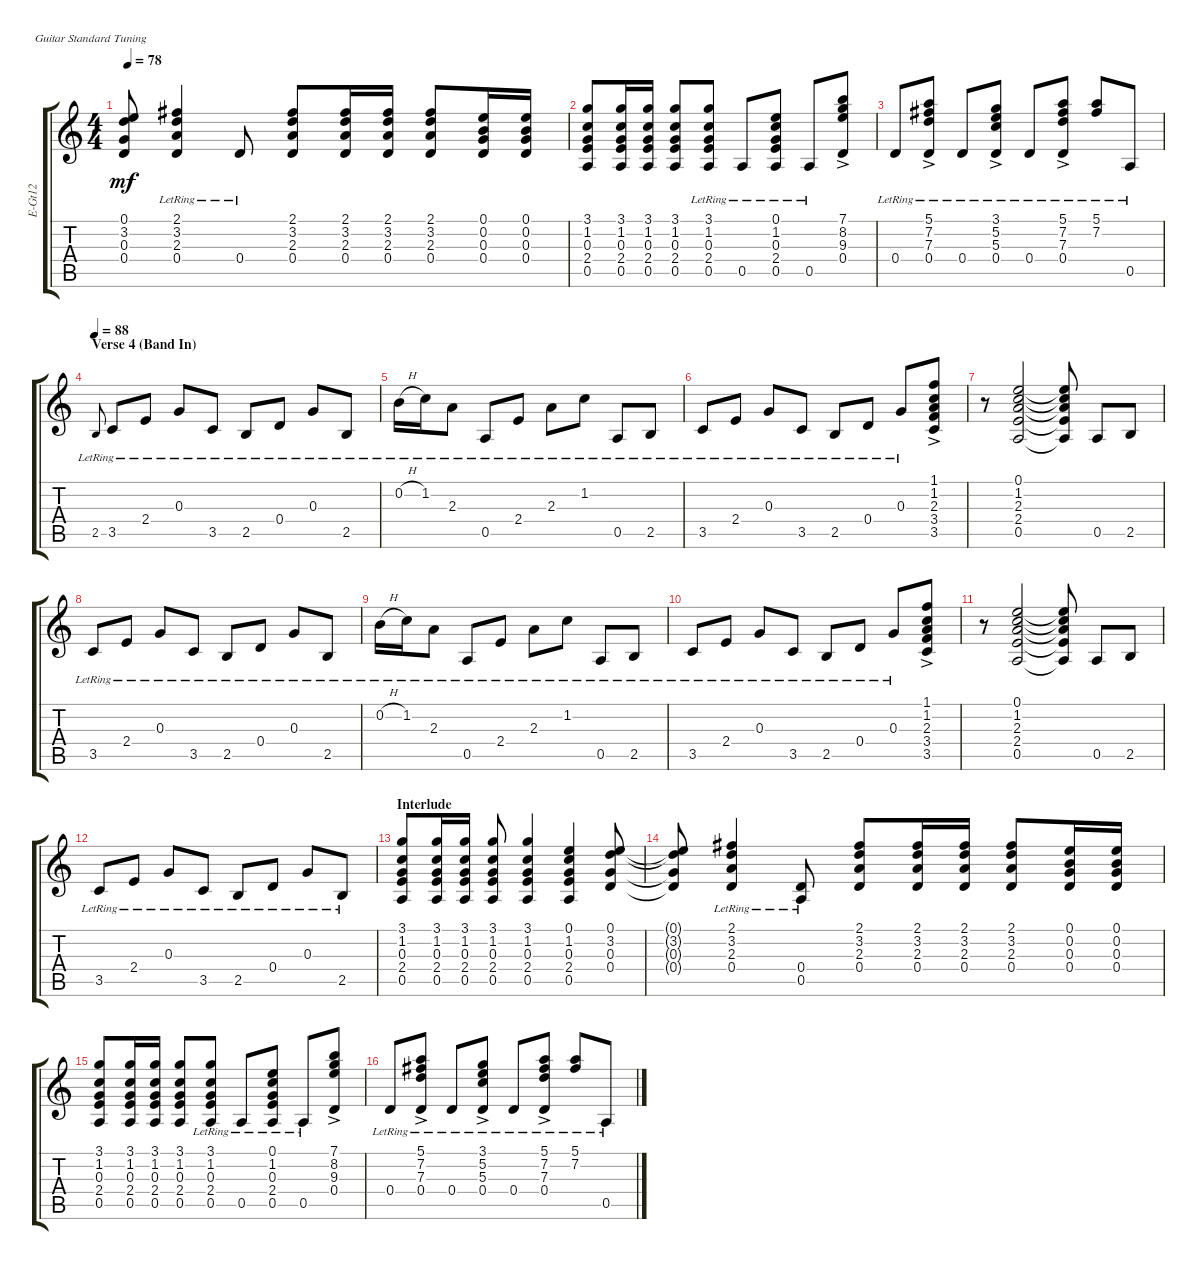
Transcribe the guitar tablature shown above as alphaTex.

\defaultSystemsLayout 4
\bracketExtendMode groupsimilarinstruments
\otherSystemsTrackNameOrientation horizontal
\track ("12 Str. Elec (Page)" "E-Gt12") {mute instrument electricguitarclean}
\staff {score tabs}
\tuning (E4 B3 G3 D3 A2 E2)
\ts (4 4)
\tempo 78
\clef g2
\ks c
(0.4{t} 0.3{t} 3.2{t} 0.1{t}).8{dy mf beam Up} (2.1{lr acc #} 3.2{lr} 2.3{lr} 0.4{lr}).4{beam Up} 0.4{lr}.8{beam Up} (0.4 2.3 3.2 2.1{acc #}).8{beam Up} (0.4 2.3 3.2 2.1{acc #}).16{beam Up} (0.4 2.3 3.2 2.1{acc #}).16{beam Up} (0.4 2.3 3.2 2.1{acc #}).8{beam Up} (0.4 0.3 0.2 0.1).16{beam Up} (0.4 0.3 0.2 0.1).16{beam Up} |
(3.1 1.2 0.3 2.4 0.5).8{beam Up} (3.1 1.2 0.3 2.4 0.5).16{beam Up} (3.1 1.2 0.3 2.4 0.5).16{beam Up} (3.1 1.2 0.3 2.4 0.5).8{beam Up} (3.1{lr} 1.2{lr} 0.3{lr} 2.4{lr} 0.5{lr}).8{beam Up} 0.5{lr}.8{beam Up} (0.1{lr} 0.5{lr} 2.4{lr} 0.3{lr} 1.2{lr}).8{beam Up} 0.5{lr}.8{beam Up} (7.1{ac} 8.2{ac} 9.3{ac} 0.4{ac}).8{beam Up} |
0.4{lr}.8{beam Up} (0.4{ac lr} 5.1{ac lr} 7.2{ac lr acc #} 7.3{ac lr}).8{beam Up} 0.4{lr}.8{beam Up} (0.4{ac lr} 3.1{ac lr} 5.2{ac lr} 5.3{ac lr}).8{beam Up} 0.4{lr}.8{beam Up} (0.4{ac lr} 7.3{ac lr} 7.2{ac lr acc #} 5.1{ac lr}).8{beam Up} (7.2{lr acc #} 5.1{lr}).8{beam Up} 0.5{lr}.8{beam Up} |
\section ("" "Verse 4 (Band In)")
\tempo 88
2.5{lr}.8{gr onbeat beam Up} 3.5{lr}.8{beam Up} 2.4{lr}.8{beam Up} 0.3{lr}.8{beam Up} 3.5{lr}.8{beam Up} 2.5{lr}.8{beam Up} 0.4{lr}.8{beam Up} 0.3{lr}.8{beam Up} 2.5{lr}.8{beam Up} |
0.2{h lr}.16{beam Down} 1.2{lr}.16{beam Down} 2.3{lr}.8{beam Down} 0.5{lr}.8{beam Up} 2.4{lr}.8{beam Up} 2.3{lr}.8{beam Down} 1.2{lr}.8{beam Down} 0.5{lr}.8{beam Up} 2.5{lr}.8{beam Up} |
3.5{lr}.8{beam Up} 2.4{lr}.8{beam Up} 0.3{lr}.8{beam Up} 3.5{lr}.8{beam Up} 2.5{lr}.8{beam Up} 0.4{lr}.8{beam Up} 0.3{lr}.8{beam Up} (3.5{ac} 3.4{ac} 2.3{ac} 1.2{ac} 1.1{ac}).8{beam Up} |
r.8{beam Down} (0.1 1.2 2.3 2.4 0.5).2{beam Up} (0.5{t} 2.4{t} 2.3{t} 1.2{t} 0.1{t}).8{beam Up} 0.5.8{beam Up} 2.5.8{beam Up} |
3.5{lr}.8{beam Up} 2.4{lr}.8{beam Up} 0.3{lr}.8{beam Up} 3.5{lr}.8{beam Up} 2.5{lr}.8{beam Up} 0.4{lr}.8{beam Up} 0.3{lr}.8{beam Up} 2.5{lr}.8{beam Up} |
0.2{h lr}.16{beam Down} 1.2{lr}.16{beam Down} 2.3{lr}.8{beam Down} 0.5{lr}.8{beam Up} 2.4{lr}.8{beam Up} 2.3{lr}.8{beam Down} 1.2{lr}.8{beam Down} 0.5{lr}.8{beam Up} 2.5{lr}.8{beam Up} |
3.5{lr}.8{beam Up} 2.4{lr}.8{beam Up} 0.3{lr}.8{beam Up} 3.5{lr}.8{beam Up} 2.5{lr}.8{beam Up} 0.4{lr}.8{beam Up} 0.3{lr}.8{beam Up} (3.5{ac} 3.4{ac} 2.3{ac} 1.2{ac} 1.1{ac}).8{beam Up} |
r.8{beam Down} (0.1 1.2 2.3 2.4 0.5).2{beam Up} (0.5{t} 2.4{t} 2.3{t} 1.2{t} 0.1{t}).8{beam Up} 0.5.8{beam Up} 2.5.8{beam Up} |
3.5{lr}.8{beam Up} 2.4{lr}.8{beam Up} 0.3{lr}.8{beam Up} 3.5{lr}.8{beam Up} 2.5{lr}.8{beam Up} 0.4{lr}.8{beam Up} 0.3{lr}.8{beam Up} 2.5{lr}.8{beam Up} |
\section ("" "Interlude")
(3.1 1.2 0.3 2.4 0.5).8{beam Up} (3.1 1.2 0.3 2.4 0.5).16{beam Up} (3.1 1.2 0.3 2.4 0.5).16{beam Up} (3.1 1.2 0.3 2.4 0.5).8{beam Up} (3.1 1.2 0.3 2.4 0.5).4{beam Up} (0.1 1.2 0.3 2.4 0.5).4{beam Up} (0.1 3.2 0.3 0.4).8{beam Up} |
(0.4{t} 0.3{t} 3.2{t} 0.1{t}).8{beam Up} (2.1{lr acc #} 3.2{lr} 2.3{lr} 0.4{lr}).4{beam Up} (0.4{lr} 0.5{lr}).8{beam Up} (0.4 2.3 3.2 2.1{acc #}).8{beam Up} (0.4 2.3 3.2 2.1{acc #}).16{beam Up} (0.4 2.3 3.2 2.1{acc #}).16{beam Up} (0.4 2.3 3.2 2.1{acc #}).8{beam Up} (0.4 0.3 0.2 0.1).16{beam Up} (0.4 0.3 0.2 0.1).16{beam Up} |
(3.1 1.2 0.3 2.4 0.5).8{beam Up} (3.1 1.2 0.3 2.4 0.5).16{beam Up} (3.1 1.2 0.3 2.4 0.5).16{beam Up} (3.1 1.2 0.3 2.4 0.5).8{beam Up} (3.1{lr} 1.2{lr} 0.3{lr} 2.4{lr} 0.5{lr}).8{beam Up} 0.5{lr}.8{beam Up} (0.1{lr} 0.5{lr} 2.4{lr} 0.3{lr} 1.2{lr}).8{beam Up} 0.5{lr}.8{beam Up} (7.1{ac} 8.2{ac} 9.3{ac} 0.4{ac}).8{beam Up} |
0.4{lr}.8{beam Up} (0.4{ac lr} 5.1{ac lr} 7.2{ac lr acc #} 7.3{ac lr}).8{beam Up} 0.4{lr}.8{beam Up} (0.4{ac lr} 3.1{ac lr} 5.2{ac lr} 5.3{ac lr}).8{beam Up} 0.4{lr}.8{beam Up} (0.4{ac lr} 7.3{ac lr} 7.2{ac lr acc #} 5.1{ac lr}).8{beam Up} (7.2{lr acc #} 5.1{lr}).8{beam Up} 0.5{lr}.8{beam Up}
